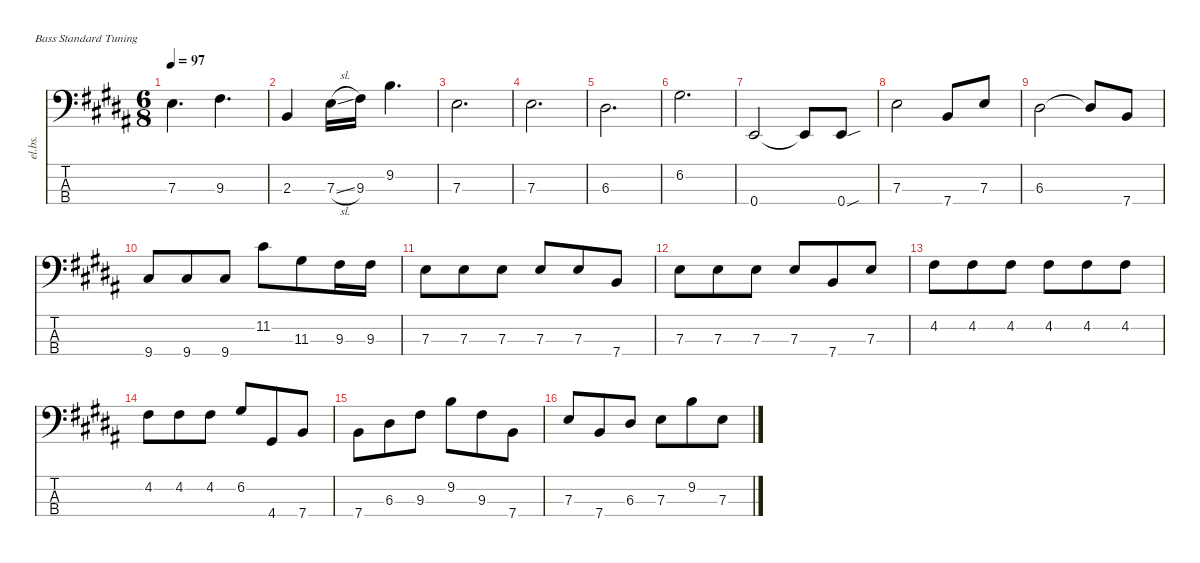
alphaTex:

\defaultSystemsLayout 4
\hideDynamics
\bracketExtendMode nobrackets
\chordDiagramsInScore
\track ("Electric Bass" "el.bs.") {instrument electricbassfinger}
\staff {score tabs}
\tuning (G2 D2 A1 E1)
\ts (6 8)
\tempo 97
\clef f4
\ks b
7.3{acc forcenatural}.4{d dy mf} 9.3{acc #}.4{d} |
2.3{acc forcenatural}.4 7.3{sl acc forcenatural}.16 9.3{acc #}.16 9.2{acc forcenatural}.4{d} |
7.3{acc forcenatural}.2{d} |
7.3{acc forcenatural}.2{d} |
6.3{acc #}.2{d} |
6.2{acc #}.2{d} |
0.4{acc forcenatural}.2 0.4{t acc forcenatural}.8 0.4{sou acc forcenatural}.8 |
7.3{acc forcenatural}.2 7.4{acc forcenatural}.8 7.3{acc forcenatural}.8 |
6.3{acc #}.2 6.3{t acc #}.8 7.4{acc forcenatural}.8 |
9.4{acc #}.8 9.4{acc #}.8 9.4{acc #}.8 11.2{acc #}.8 11.3{acc #}.8 9.3{acc #}.16 9.3{acc #}.16 |
7.3{acc forcenatural}.8 7.3{acc forcenatural}.8 7.3{acc forcenatural}.8 7.3{acc forcenatural}.8 7.3{acc forcenatural}.8 7.4{acc forcenatural}.8 |
7.3{acc forcenatural}.8 7.3{acc forcenatural}.8 7.3{acc forcenatural}.8 7.3{acc forcenatural}.8 7.4{acc forcenatural}.8 7.3{acc forcenatural}.8 |
4.2{acc #}.8 4.2{acc #}.8 4.2{acc #}.8 4.2{acc #}.8 4.2{acc #}.8 4.2{acc #}.8 |
4.2{acc #}.8 4.2{acc #}.8 4.2{acc #}.8 6.2{acc #}.8 4.4{acc #}.8 7.4{acc forcenatural}.8 |
7.4{acc forcenatural}.8 6.3{acc #}.8 9.3{acc #}.8 9.2{acc forcenatural}.8 9.3{acc #}.8 7.4{acc forcenatural}.8 |
7.3{acc forcenatural}.8 7.4{acc forcenatural}.8 6.3{acc #}.8 7.3{acc forcenatural}.8 9.2{acc forcenatural}.8 7.3{acc forcenatural}.8
